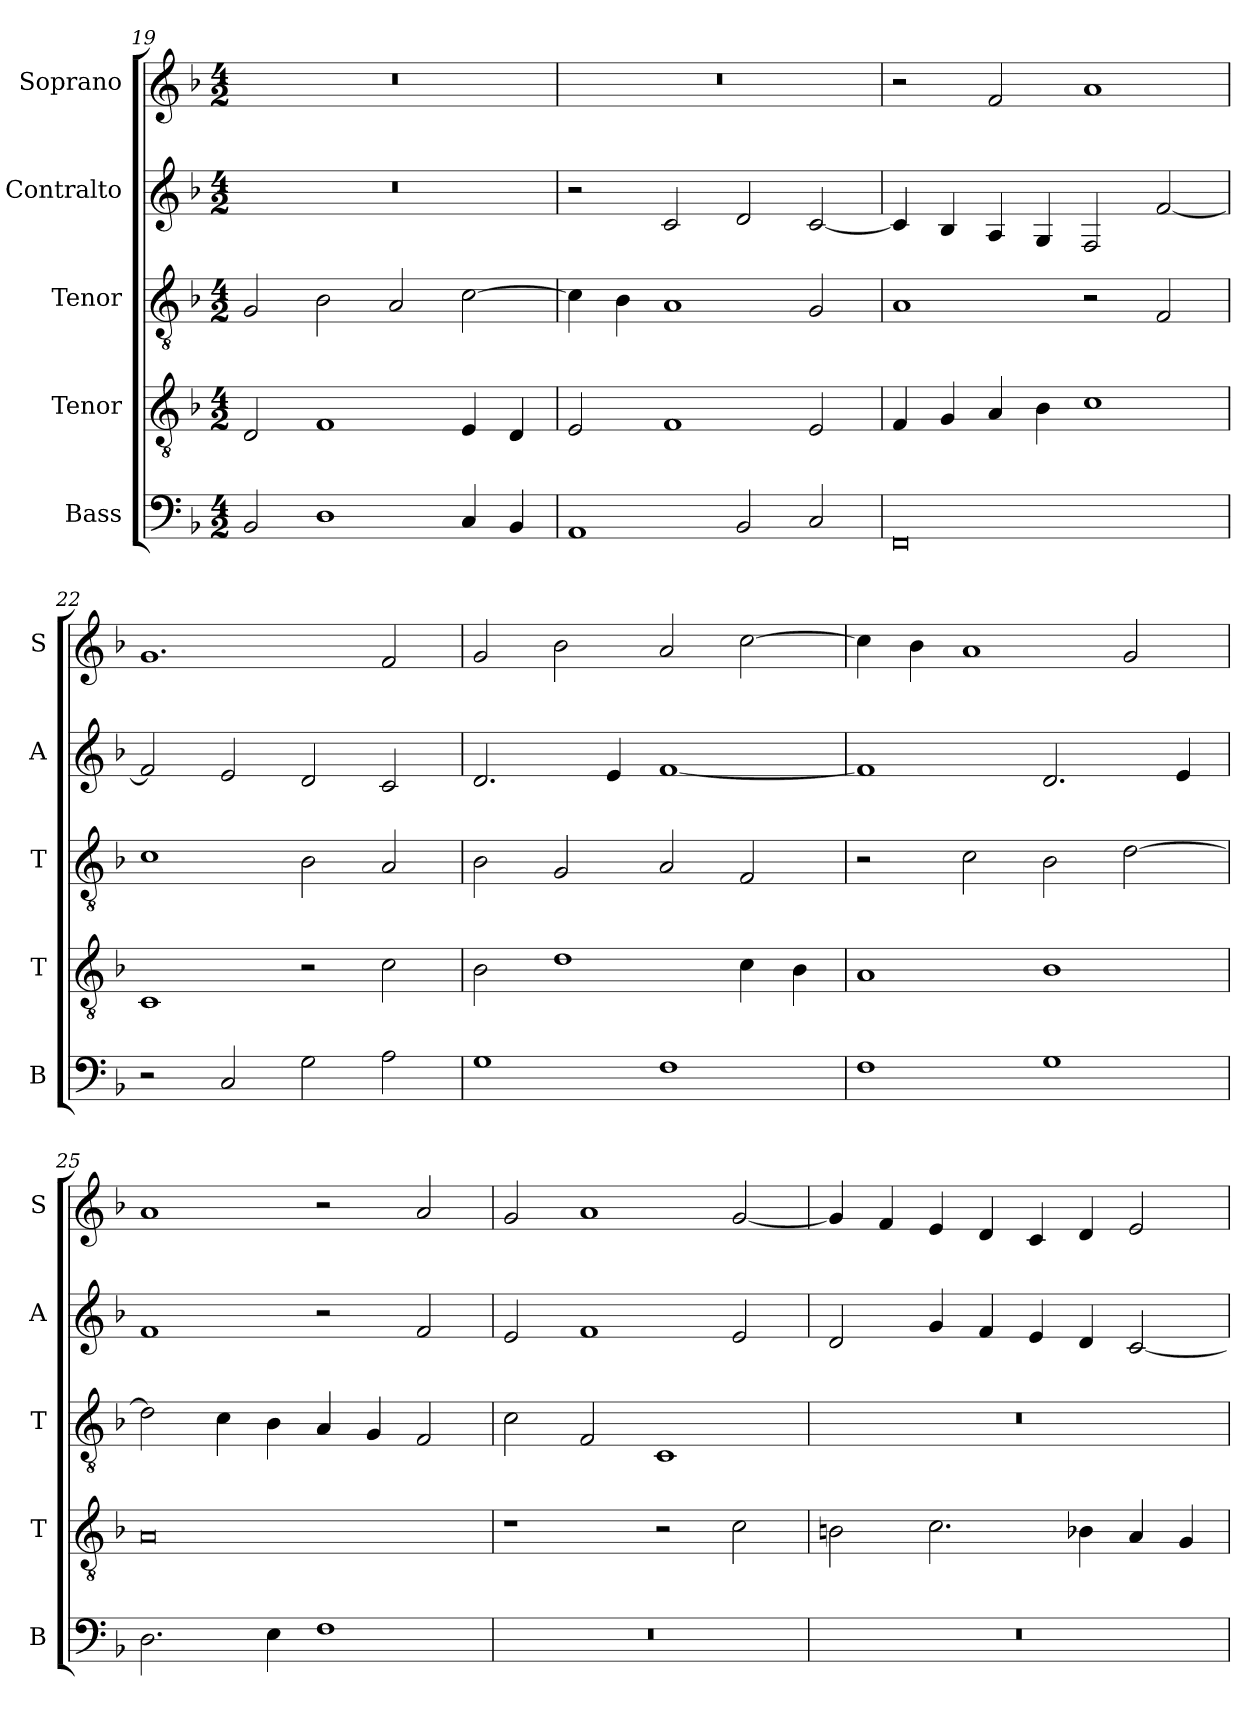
**kern	**kern	**kern	**kern	**kern
*part5	*part4	*part3	*part2	*part1
*staff5	*staff4	*staff3	*staff2	*staff1
*I"Bass	*I"Tenor	*I"Tenor	*I"Contralto	*I"Soprano
*I'B	*I'T	*I'T	*I'A	*I'S
*clefF4	*clefGv2	*clefGv2	*clefG2	*clefG2
*k[b-]	*k[b-]	*k[b-]	*k[b-]	*k[b-]
*F:ion	*F:ion	*F:ion	*F:ion	*F:ion
*M4/2	*M4/2	*M4/2	*M4/2	*M4/2
=19	=19	=19	=19	=19
2BB-	2D	2G	0r	0r
1D	1F	2B-	.	.
.	.	2A	.	.
4C	4E	[2c	.	.
4BB-	4D	.	.	.
=20	=20	=20	=20	=20
1AA	2E	4c]	2r	0r
.	.	4B-	.	.
.	1F	1A	2c	.
2BB-	.	.	2d	.
2C	2E	2G	[2c	.
=21	=21	=21	=21	=21
0FF	4F	1A	4c]	2r
.	4G	.	4B-	.
.	4A	.	4A	2f
.	4B-	.	4G	.
.	1c	2r	2F	1a
.	.	2F	[2f	.
=22	=22	=22	=22	=22
2r	1C	1c	2f]	1.g
2C	.	.	2e	.
2G	2r	2B-	2d	.
2A	2c	2A	2c	2f
=23	=23	=23	=23	=23
1G	2B-	2B-	2.d	2g
.	1d	2G	.	2b-
.	.	.	4e	.
1F	.	2A	[1f	2a
.	4c	2F	.	[2cc
.	4B-	.	.	.
=24	=24	=24	=24	=24
1F	1A	2r	1f]	4cc]
.	.	.	.	4b-
.	.	2c	.	1a
1G	1B-	2B-	2.d	.
.	.	[2d	.	2g
.	.	.	4e	.
=25	=25	=25	=25	=25
2.D	0A	2d]	1f	1a
.	.	4c	.	.
4E	.	4B-	.	.
1F	.	4A	2r	2r
.	.	4G	.	.
.	.	2F	2f	2a
=26	=26	=26	=26	=26
0r	1r	2c	2e	2g
.	.	2F	1f	1a
.	2r	1C	.	.
.	2c	.	2e	[2g
=27	=27	=27	=27	=27
0r	2Bn	0r	2d	4g]
.	.	.	.	4f
.	2.c	.	4g	4e
.	.	.	4f	4d
.	.	.	4e	4c
.	4B-X	.	4d	4d
.	4A	.	[2c	2e
.	4G	.	.	.
=	=	=	=	=
*-	*-	*-	*-	*-
